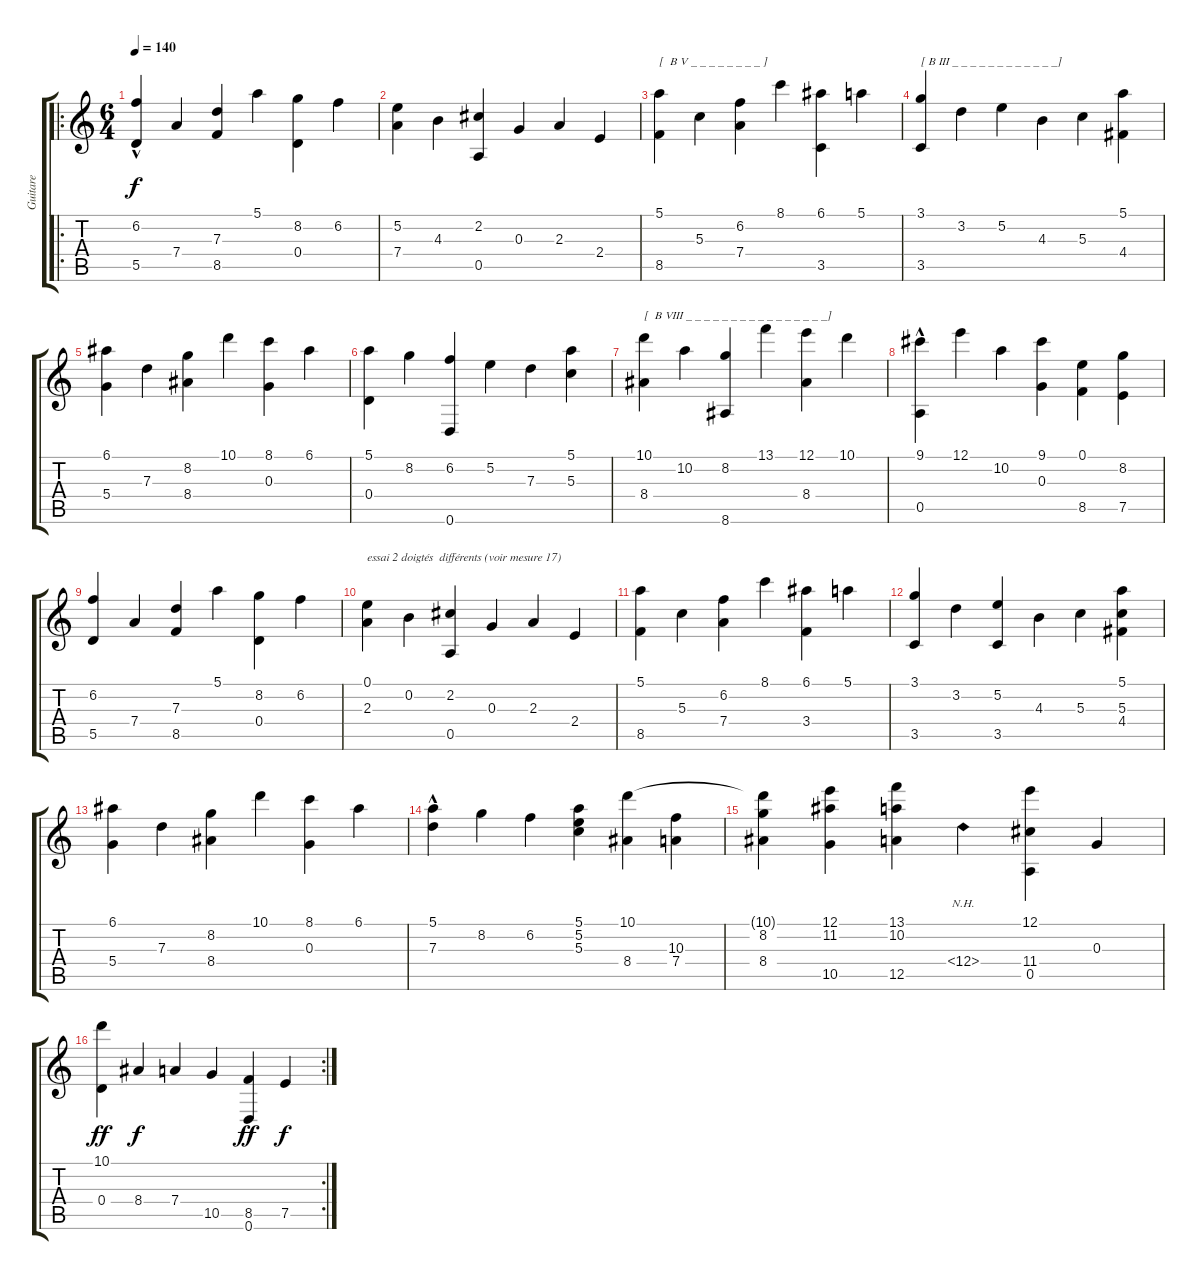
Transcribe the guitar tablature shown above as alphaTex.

\track ("Guitare" "Guitare") {instrument acousticguitarnylon}
\staff {score tabs}
\tuning (E4 B3 G3 D3 A2 D2) {hide}
\ro
\ts (6 4)
\tempo 140
\clef g2
\ks c
(6.2{hac} 5.5).4{dy f} 7.4.4 (7.3 8.5).4 5.1.4 (8.2 0.4).4 6.2.4 |
(5.2 7.4).4 4.3.4 (2.2 0.5).4 0.3.4 2.3.4 2.4.4 |
(5.1 8.5).4{txt "[  B V _ _ _ _ _ _ _ _ ]"} 5.3.4 (6.2 7.4).4 8.1.4 (6.1 3.5).4 5.1.4 |
(3.1 3.5).4{txt "[ B III _ _ _ _ _ _ _ _ _ _ _ _]"} 3.2.4 5.2.4 4.3.4 5.3.4 (5.1 4.4).4 |
(6.1 5.4).4 7.3.4 (8.2 8.4).4 10.1.4 (8.1 0.3).4 6.1.4 |
(5.1 0.4).4 8.2.4 (6.2 0.6).4 5.2.4 7.3.4 (5.1 5.3).4 |
(10.1 8.4).4{txt "[  B VIII _ _ _ _ _ _ _ _ _ _ _ _ _ _ _ _]"} 10.2.4 (8.2 8.6).4 13.1.4 (12.1 8.4).4 10.1.4 |
(9.1 0.5{hac}).4 12.1.4 10.2.4 (9.1 0.3).4 (0.1 8.5).4 (8.2 7.5).4 |
(6.2 5.5).4 7.4.4 (7.3 8.5).4 5.1.4 (8.2 0.4).4 6.2.4 |
(0.1 2.3).4{txt "essai 2 doigtés  différents (voir mesure 17)"} 0.2.4 (2.2 0.5).4 0.3.4 2.3.4 2.4.4 |
(5.1 8.5).4 5.3.4 (6.2 7.4).4 8.1.4 (6.1 3.4).4 5.1.4 |
(3.1 3.5).4 3.2.4 (5.2 3.5).4 4.3.4 5.3.4 (5.1 5.3 4.4).4 |
(6.1 5.4).4 7.3.4 (8.2 8.4).4 10.1.4 (8.1 0.3).4 6.1.4 |
(5.1{hac} 7.3).4 8.2.4 6.2.4 (5.1 5.2 5.3).4 (10.1 8.4).4 (10.3 7.4).4 |
(10.1{t} 8.2 8.4).4 (12.1 11.2 10.5).4 (13.1 10.2 12.5).4 12.4{nh}.4 (12.1 11.4 0.5).4 0.3.4 |
\rc 2
(10.1 0.4).4{dy ff} 8.4.4{dy f} 7.4.4 10.5.4 (8.5 0.6).4{dy ff} 7.5.4{dy f}
